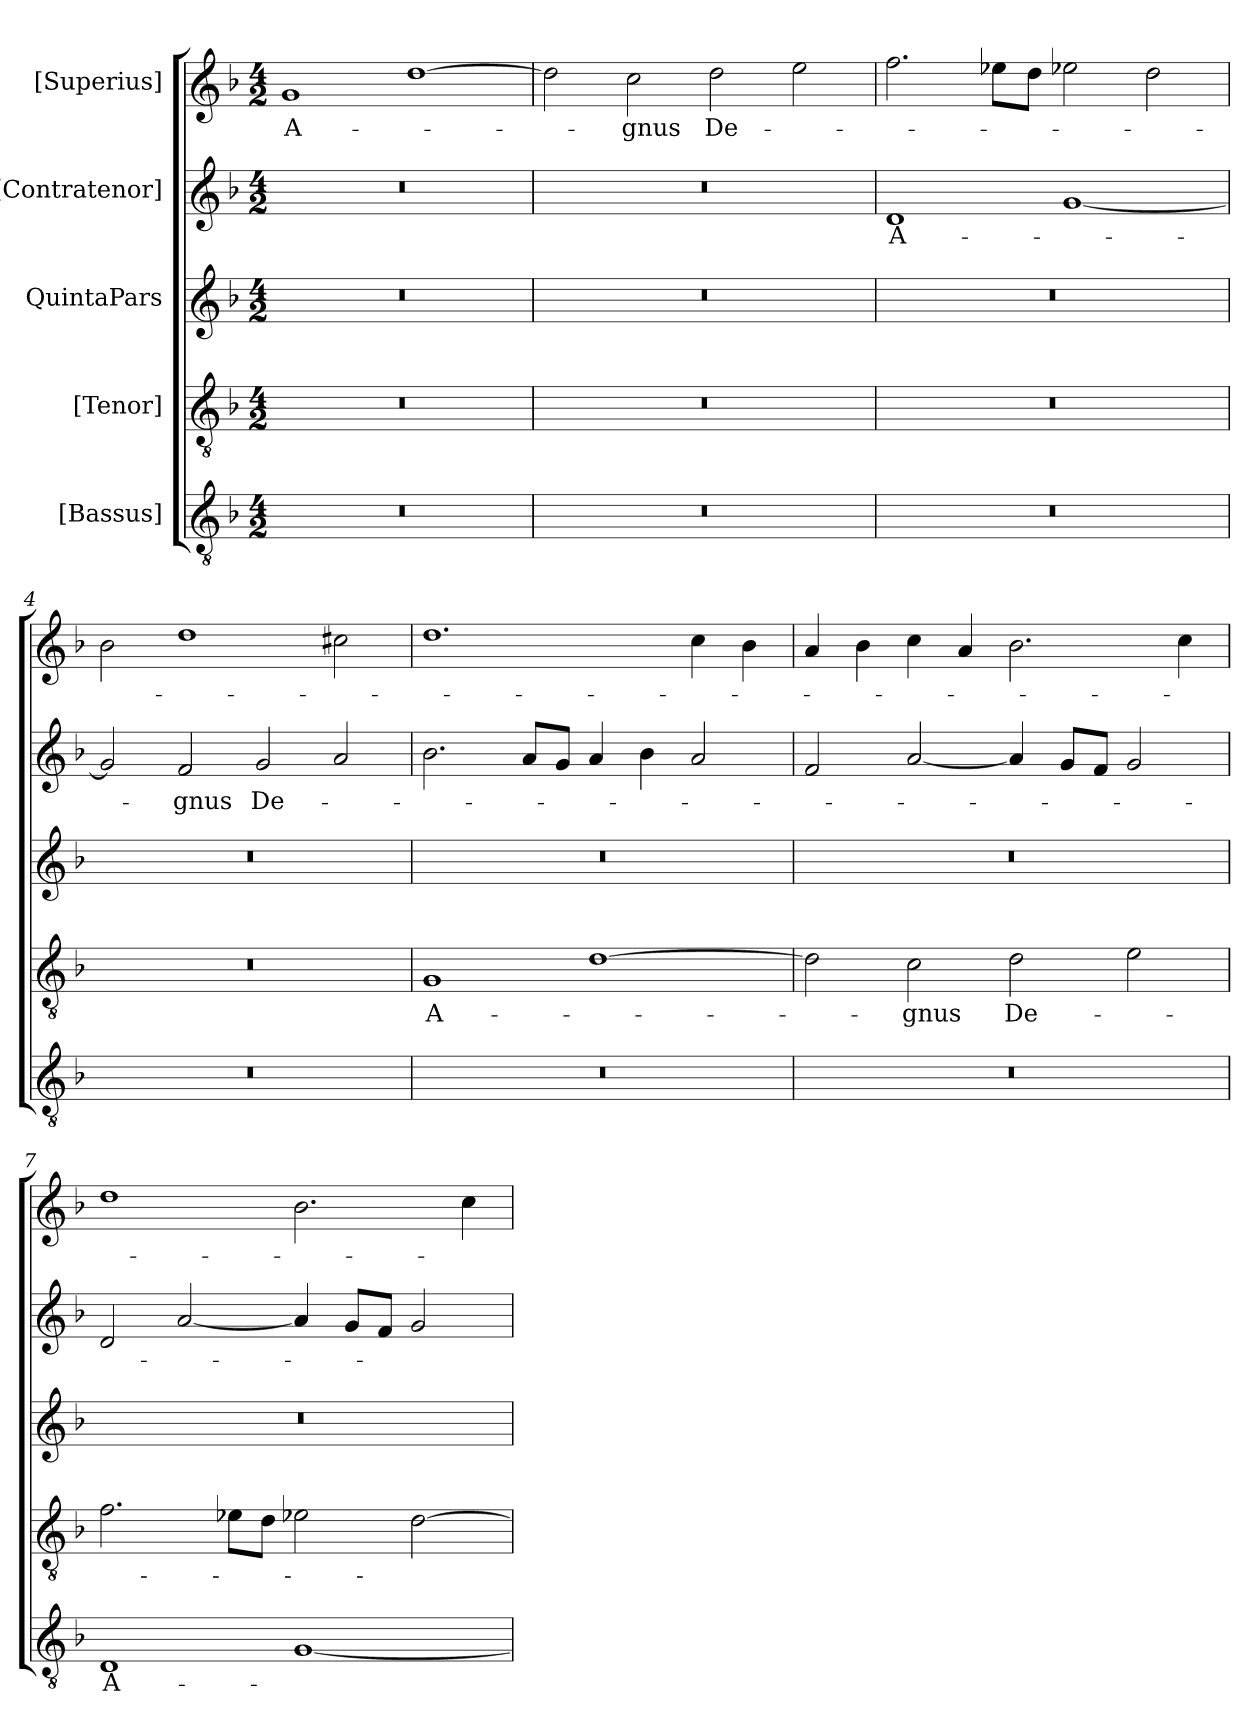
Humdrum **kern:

**kern	**text	**kern	**text	**kern	**kern	**text	**kern	**text
*part5	*part5	*part4	*part4	*part3	*part2	*part2	*part1	*part1
*staff5	*staff5	*staff4	*staff4	*staff3	*staff2	*staff2	*staff1	*staff1
*I"[Bassus]	*	*I"[Tenor]	*	*I"QuintaPars	*I"[Contratenor]	*	*I"[Superius]	*
*clefGv2	*	*clefGv2	*	*clefG2	*clefG2	*	*clefG2	*
*k[b-]	*	*k[b-]	*	*k[b-]	*k[b-]	*	*k[b-]	*
*M4/2	*	*M4/2	*	*M4/2	*M4/2	*	*M4/2	*
=1	=1	=1	=1	=1	=1	=1	=1	=1
0r	.	0r	.	0r	0r	.	1g/	A-
.	.	.	.	.	.	.	[1dd\	.
=2	=2	=2	=2	=2	=2	=2	=2	=2
0r	.	0r	.	0r	0r	.	2dd\]	.
.	.	.	.	.	.	.	2cc\	-gnus
.	.	.	.	.	.	.	2dd\	De-
.	.	.	.	.	.	.	2ee\	.
=3	=3	=3	=3	=3	=3	=3	=3	=3
0r	.	0r	.	0r	1d/	A-	2.ff\	.
.	.	.	.	.	.	.	8ee-X\L	.
.	.	.	.	.	.	.	8dd\J	.
.	.	.	.	.	[1g/	.	2ee-X\	.
.	.	.	.	.	.	.	2dd\	.
=4	=4	=4	=4	=4	=4	=4	=4	=4
0r	.	0r	.	0r	2g/]	.	2b-\	.
.	.	.	.	.	2f/	-gnus	1dd\	.
.	.	.	.	.	2g/	De-	.	.
.	.	.	.	.	2a/	.	2cc#X\	.
=5	=5	=5	=5	=5	=5	=5	=5	=5
0r	.	1G/	A-	0r	2.b-\	.	1.dd\	.
.	.	.	.	.	8a/L	.	.	.
.	.	.	.	.	8g/J	.	.	.
.	.	[1d\	.	.	4a/	.	.	.
.	.	.	.	.	4b-\	.	.	.
.	.	.	.	.	2a/	.	4cc\	.
.	.	.	.	.	.	.	4b-\	.
=6	=6	=6	=6	=6	=6	=6	=6	=6
0r	.	2d\]	.	0r	2f/	.	4a/	.
.	.	.	.	.	.	.	4b-\	.
.	.	2c\	-gnus	.	[2a/	.	4cc\	.
.	.	.	.	.	.	.	4a/	.
.	.	2d\	De-	.	4a/]	.	2.b-\	.
.	.	.	.	.	8g/L	.	.	.
.	.	.	.	.	8f/J	.	.	.
.	.	2e\	.	.	2g/	.	.	.
.	.	.	.	.	.	.	4cc\	.
=7	=7	=7	=7	=7	=7	=7	=7	=7
1D/	A-	2.f\	.	0r	2d/	.	1dd\	.
.	.	.	.	.	[2a/	.	.	.
.	.	8e-X\L	.	.	.	.	.	.
.	.	8d\J	.	.	.	.	.	.
[1G/	.	2e-X\	.	.	4a/]	.	2.b-\	.
.	.	.	.	.	8g/L	.	.	.
.	.	.	.	.	8f/J	.	.	.
.	.	[2d\	.	.	2g/	.	.	.
.	.	.	.	.	.	.	4cc\	.
=	=	=	=	=	=	=	=	=
*-	*-	*-	*-	*-	*-	*-	*-	*-
